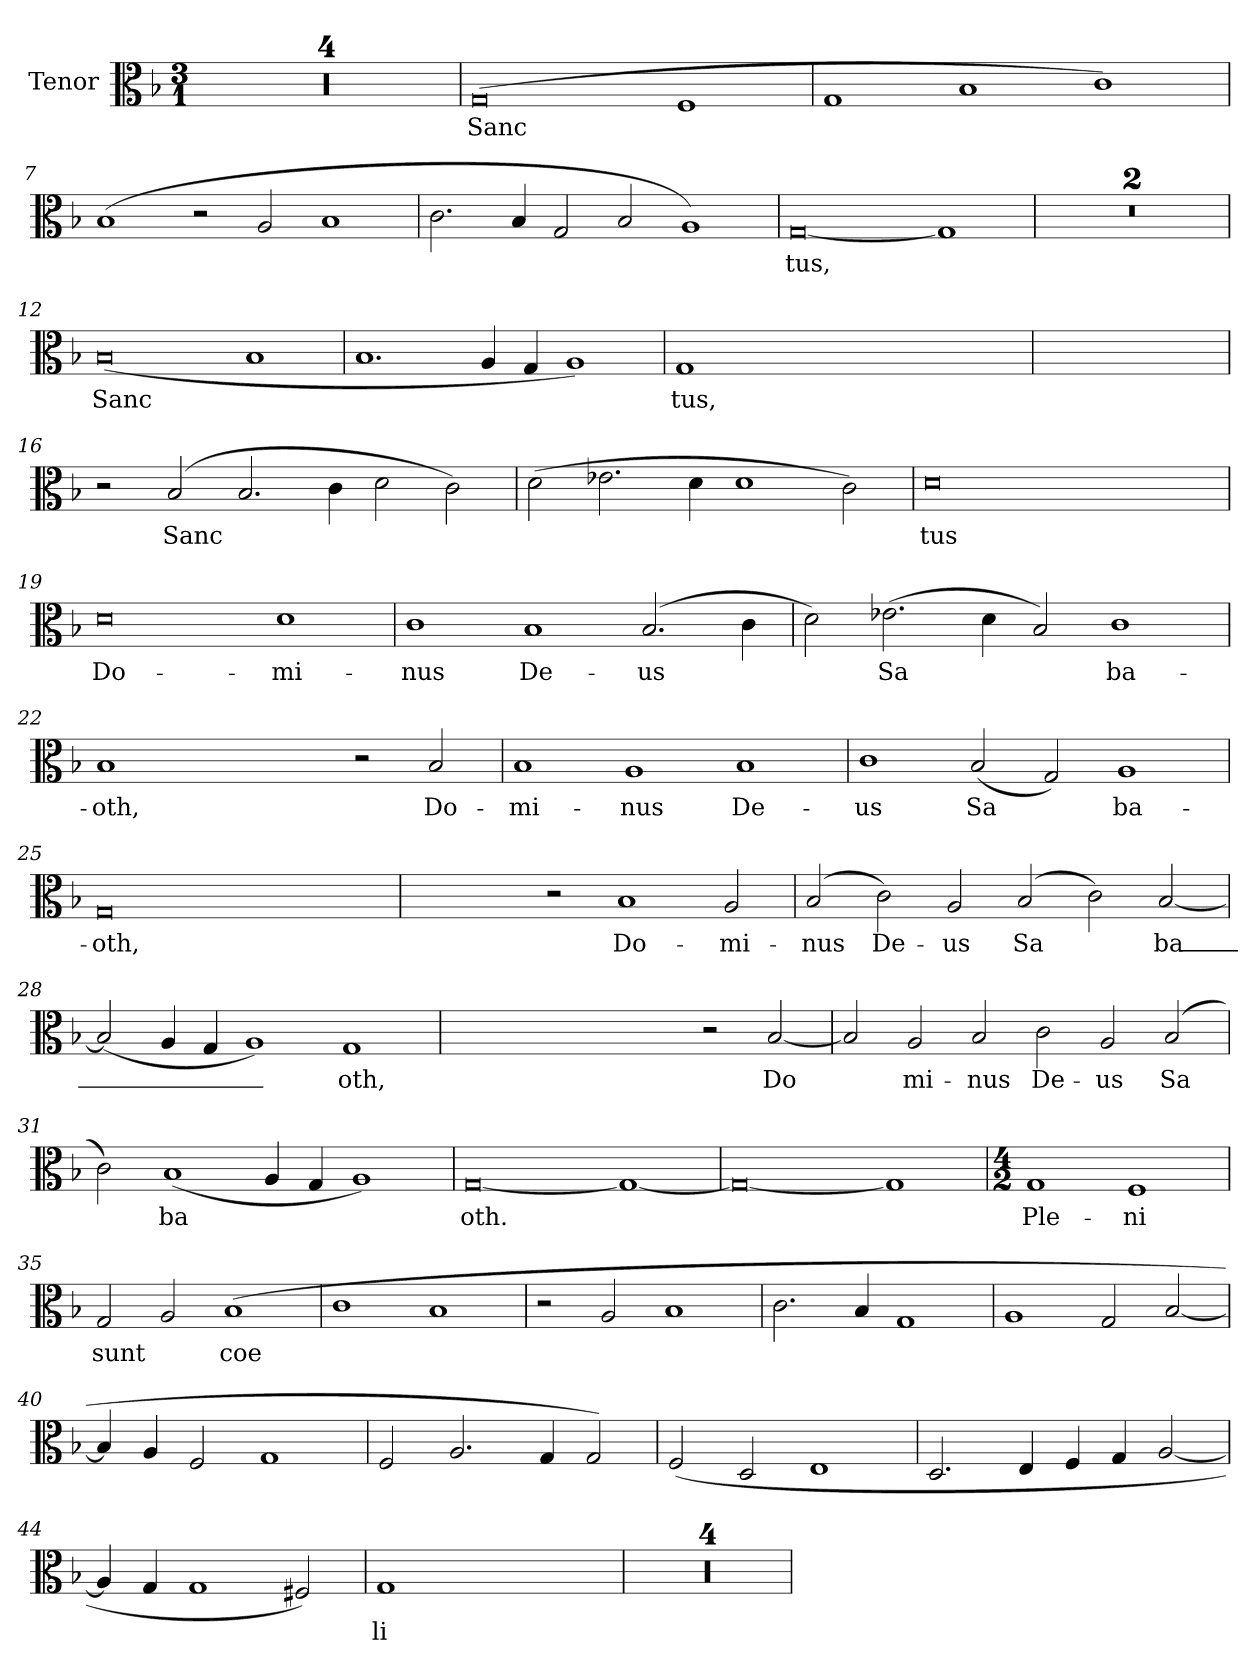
**kern	**text
*part1	*part1
*staff1	*staff1
*I"Tenor	*
*I'T	*
*clefC3	*
*k[b-]	*
*M3/1	*
=1	=1
0.r	.
=2	=2
0.r	.
=3	=3
0.r	.
=4	=4
0.r	.
=5	=5
!	!LO:LY:b
(0G	Sanc
1F	.
!!LO:LB:g=z
=6	=6
1G	.
1B-	.
1c)	.
!!LO:LB:g=z
=7	=7
(1B-	.
2r	.
2A/	.
1B-	.
=8	=8
2.c\	.
4B-/	.
2G/	.
2B-/	.
1A)	.
=9	=9
!	!LO:LY:b
[0G	tus,
1G]	.
=10	=10
0.ryy	.
=11	=11
0.ryy	.
!!LO:LB:g=z
=12	=12
!	!LO:LY:b
(0B-	Sanc
1B-	.
=13	=13
1.B-	.
4A/	.
4G/	.
1A)	.
=14	=14
!	!LO:LY:b
1G	tus,
2ryy	.
2ryy	.
2ryy	.
2ryy	.
=15	=15
0.ryy	.
!!LO:LB:g=z
=16	=16
2r	.
!	!LO:LY:b
(2B-/	Sanc
2.B-/	.
4c\	.
2d\	.
2c\)	.
!!LO:LB:g=z
=17	=17
(2d\	.
2.e-X\	.
4d\	.
1d	.
2c\)	.
=18	=18
!	!LO:LY:b
0d	tus
2ryy	.
2ryy	.
=19	=19
!	!LO:LY:b
0d	Do-
!	!LO:LY:b
1d	mi-
=20	=20
!	!LO:LY:b
1c	nus
!	!LO:LY:b
1B-	De-
!	!LO:LY:b
(2.B-/	us
4c\	.
!!LO:LB:g=z
=21	=21
2d\)	.
!	!LO:LY:b
(2.e-X\	Sa
4d\	.
2B-/)	.
!	!LO:LY:b
1c	ba-
=22	=22
!	!LO:LY:b
1B-	oth,
2ryy	.
2ryy	.
2r	.
!	!LO:LY:b
2B-/	Do-
!!LO:LB:g=z
=23	=23
!	!LO:LY:b
1B-	mi-
!	!LO:LY:b
1A	nus
!	!LO:LY:b
1B-	De-
=24	=24
!	!LO:LY:b
1c	us
!	!LO:LY:b
(2B-/	Sa
2G/)	.
!	!LO:LY:b
1A	ba-
=25	=25
!	!LO:LY:b
0G	oth,
2ryy	.
2ryy	.
=26	=26
2ryy	.
2ryy	.
2r	.
!	!LO:LY:b
1B-	Do-
!	!LO:LY:b
2A/	mi-
!!LO:LB:g=z
=27	=27
!	!LO:LY:b
(2B-/	nus
!	!LO:LY:b
2c\)	De-
!	!LO:LY:b
2A/	us
!	!LO:LY:b
(2B-/	Sa
2c\)	.
!	!LO:LY:b
[2B-/	ba_-
!!LO:LB:g=z
=28	=28
(2B-/]	.
4A/	.
4G/	.
1A)	.
!	!LO:LY:b
1G	oth,
=29	=29
2ryy	.
2ryy	.
2ryy	.
2ryy	.
2r	.
!	!LO:LY:b
[2B-/	Do
=30	=30
2B-/]	.
!	!LO:LY:b
2A/	mi-
!	!LO:LY:b
2B-/	nus
!	!LO:LY:b
2c\	De-
!	!LO:LY:b
2A/	us
!	!LO:LY:b
(2B-/	Sa
!!LO:LB:g=z
=31	=31
2c\)	.
!	!LO:LY:b
(1B-	ba
4A/	.
4G/	.
1A)	.
=32	=32
!	!LO:LY:b
[0G	oth.
1G_	.
=33	=33
0G_	.
1G]	.
!!LO:LB:g=z
=34	=34
*M4/2	*
!	!LO:LY:b
1G	Ple-
!	!LO:LY:b
1F	ni
=35	=35
!	!LO:LY:b
2G/	sunt
2A/	.
!	!LO:LY:b
(1B-	coe
=36	=36
1c	.
1B-	.
=37	=37
2r	.
2A/	.
1B-	.
=38	=38
2.c\	.
4B-/	.
1G	.
!!LO:PB:g=z
=39	=39
1A	.
2G/	.
[2B-/	.
=40	=40
4B-/]	.
4A/	.
2F/	.
1G	.
=41	=41
2F/	.
2.A/	.
4G/	.
2G/)	.
!!LO:LB:g=z
=42	=42
(2F/	.
2D/	.
1E	.
=43	=43
2.D/	.
4E/	.
4F/	.
4G/	.
[2A/	.
=44	=44
4A/]	.
4G/	.
1G	.
2F#X/)	.
=45	=45
!	!LO:LY:b
1G	li
2ryy	.
2ryy	.
=46	=46
0r	.
=47	=47
0r	.
!!LO:LB:g=z
=48	=48
0r	.
=49	=49
0r	.
=	=
*-	*-
